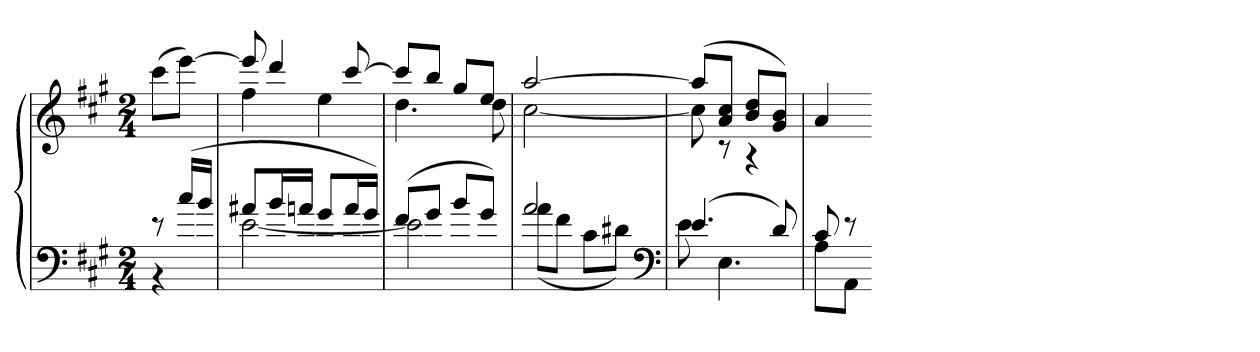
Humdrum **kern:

**kern	**kern
*part1	*part1
*staff2	*staff1
*clefF4	*clefG2
*k[f#c#g#]	*k[f#c#g#]
*A:	*A:
*M2/4	*M2/4
=	=
*^	*
8r	4r	(8ccc#L
(16cc#LL	.	[8eeeJ)
16bJJ	.	.
=138	=138	=138
*	*	*^
8a#XL	[2e	8eee]	4ff#
16bL	.	4ddd	.
16anJJ	.	.	.
8g#L	.	.	4ee
16aL	.	[8ccc#	.
16g#JJ)	.	.	.
=139	=139	=139	=139
(8f#L	2e]	8ccc#L]	4.dd
8g#J	.	8bbJ	.
8bL	.	8gg#L	.
8g#J)	.	8eeJ	8dd
=140	=140	=140	=140
2a	(8aL	[2aa	[2cc#
.	8f#J	.	.
.	8c#L	.	.
.	8d#XJ)	.	.
*clefF4	*	*	*
=141	=141	=141	=141
(4.e	8e	(8aaL]	8cc#]
.	4.E	8a 8cc#J	8r
.	.	8b 8ddL	4r
8d)	.	8g# 8bJ)	.
*	*	*v	*v
=142	=142	=142
8c#	8AL	4a
8r	8AAJ	.
*v	*v	*
=-	=-
*-	*-
